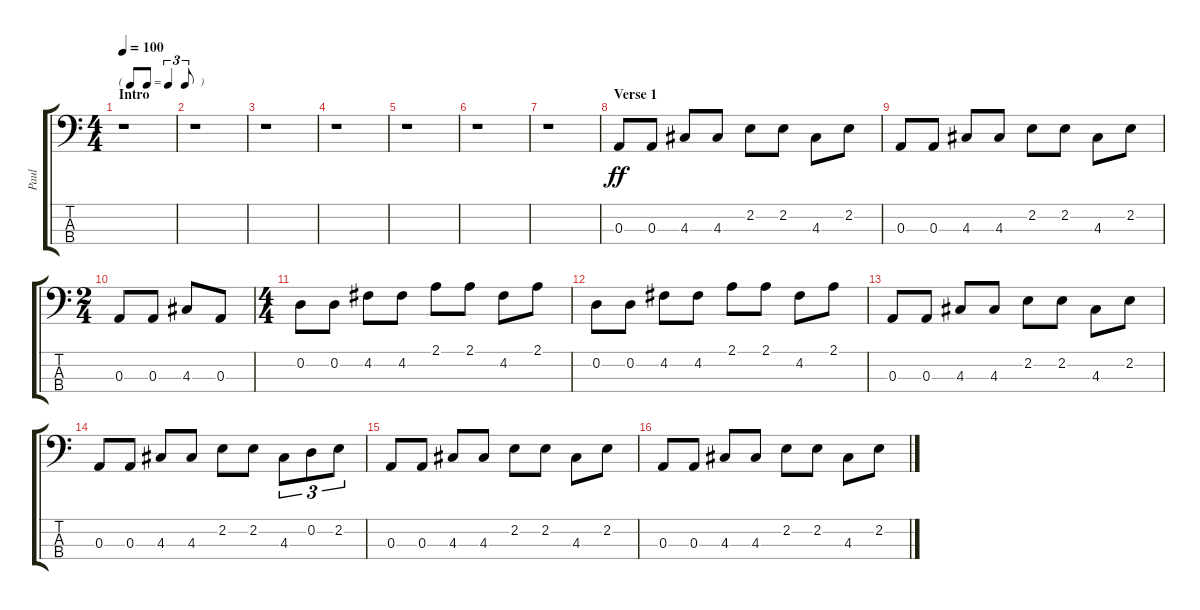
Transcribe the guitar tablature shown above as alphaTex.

\track ("Paul" "Paul") {instrument electricbasspick}
\staff {score tabs}
\tuning (G2 D2 A1 E1) {hide}
\ts (4 4)
\tf triplet8th
\section ("" "Intro")
\tempo 100
\clef f4
\ks c
r.1{dy ff instrument electricbasspick} |
r.1 |
r.1 |
r.1 |
r.1 |
r.1 |
r.1 |
\section ("" "Verse 1")
0.3.8 0.3.8 4.3.8 4.3.8 2.2.8 2.2.8 4.3.8 2.2.8 |
0.3.8 0.3.8 4.3.8 4.3.8 2.2.8 2.2.8 4.3.8 2.2.8 |
\ts (2 4)
0.3.8 0.3.8 4.3.8 0.3.8 |
\ts (4 4)
0.2.8 0.2.8 4.2.8 4.2.8 2.1.8 2.1.8 4.2.8 2.1.8 |
0.2.8 0.2.8 4.2.8 4.2.8 2.1.8 2.1.8 4.2.8 2.1.8 |
0.3.8 0.3.8 4.3.8 4.3.8 2.2.8 2.2.8 4.3.8 2.2.8 |
0.3.8 0.3.8 4.3.8 4.3.8 2.2.8 2.2.8 4.3.8{tu (3 2)} 0.2.8{tu (3 2)} 2.2.8{tu (3 2)} |
0.3.8 0.3.8 4.3.8 4.3.8 2.2.8 2.2.8 4.3.8 2.2.8 |
0.3.8 0.3.8 4.3.8 4.3.8 2.2.8 2.2.8 4.3.8 2.2.8
